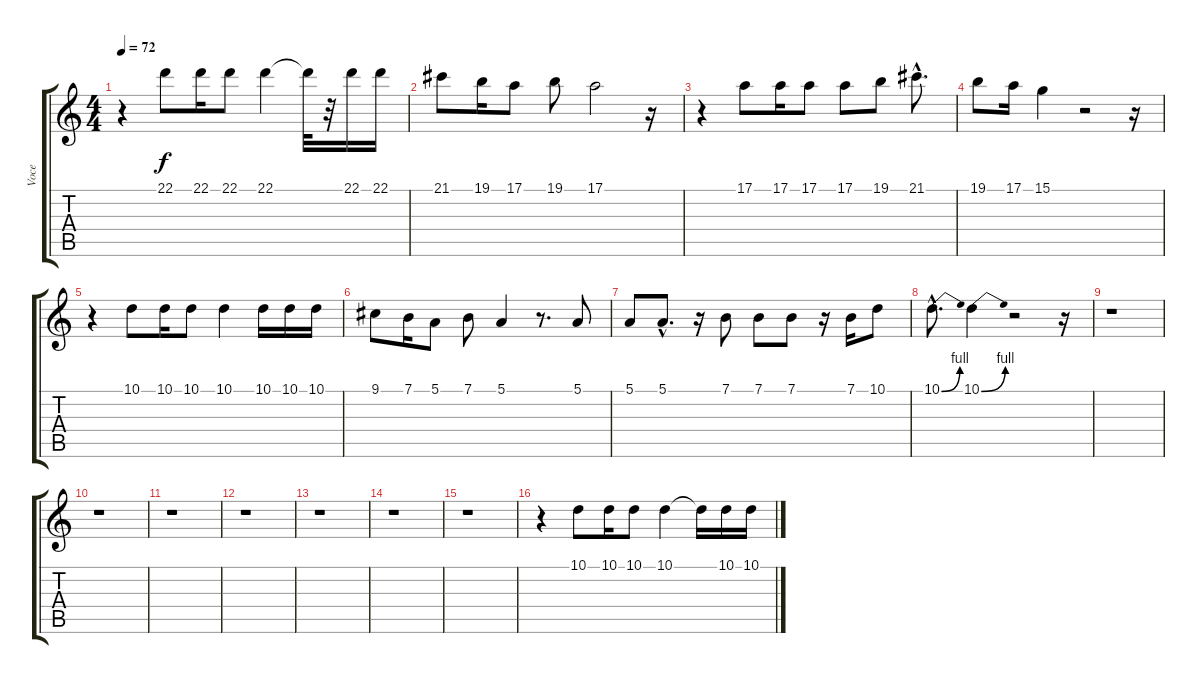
\track ("Voce" "Voce") {instrument tuba}
\staff {score tabs}
\tuning (E4 B3 G3 D3 A2 E2) {hide}
\ts (4 4)
\tempo 72
\clef g2
\ks c
r.4{dy f} 22.1.8 22.1.16 22.1.8 22.1.4 22.1{t}.32 r.32 22.1.16 22.1.16 |
21.1.8 19.1.16 17.1.8 19.1.8 17.1.2 r.16 |
r.4 17.1.8 17.1.16 17.1.8 17.1.8 19.1.8 21.1{hac}.8{d} |
19.1.8 17.1.16 15.1.4 r.2 r.16 |
r.4 10.1.8 10.1.16 10.1.8 10.1.4 10.1.16 10.1.16 10.1.16 |
9.1.8 7.1.16 5.1.8 7.1.8 5.1.4 r.8{d} 5.1.8 |
5.1.8 5.1{hac}.8{d} r.16 7.1.8 7.1.8 7.1.8 r.16 7.1.16 10.1.8 |
10.1{be (bend 0 0 60 4) hac}.8{d} 10.1{be (bend 0 0 60 4)}.4 r.2 r.16 |
r.1 |
r.1 |
r.1 |
r.1 |
r.1 |
r.1 |
r.1 |
r.4 10.1.8 10.1.16 10.1.8 10.1.4 10.1{t}.16 10.1.16 10.1.16
